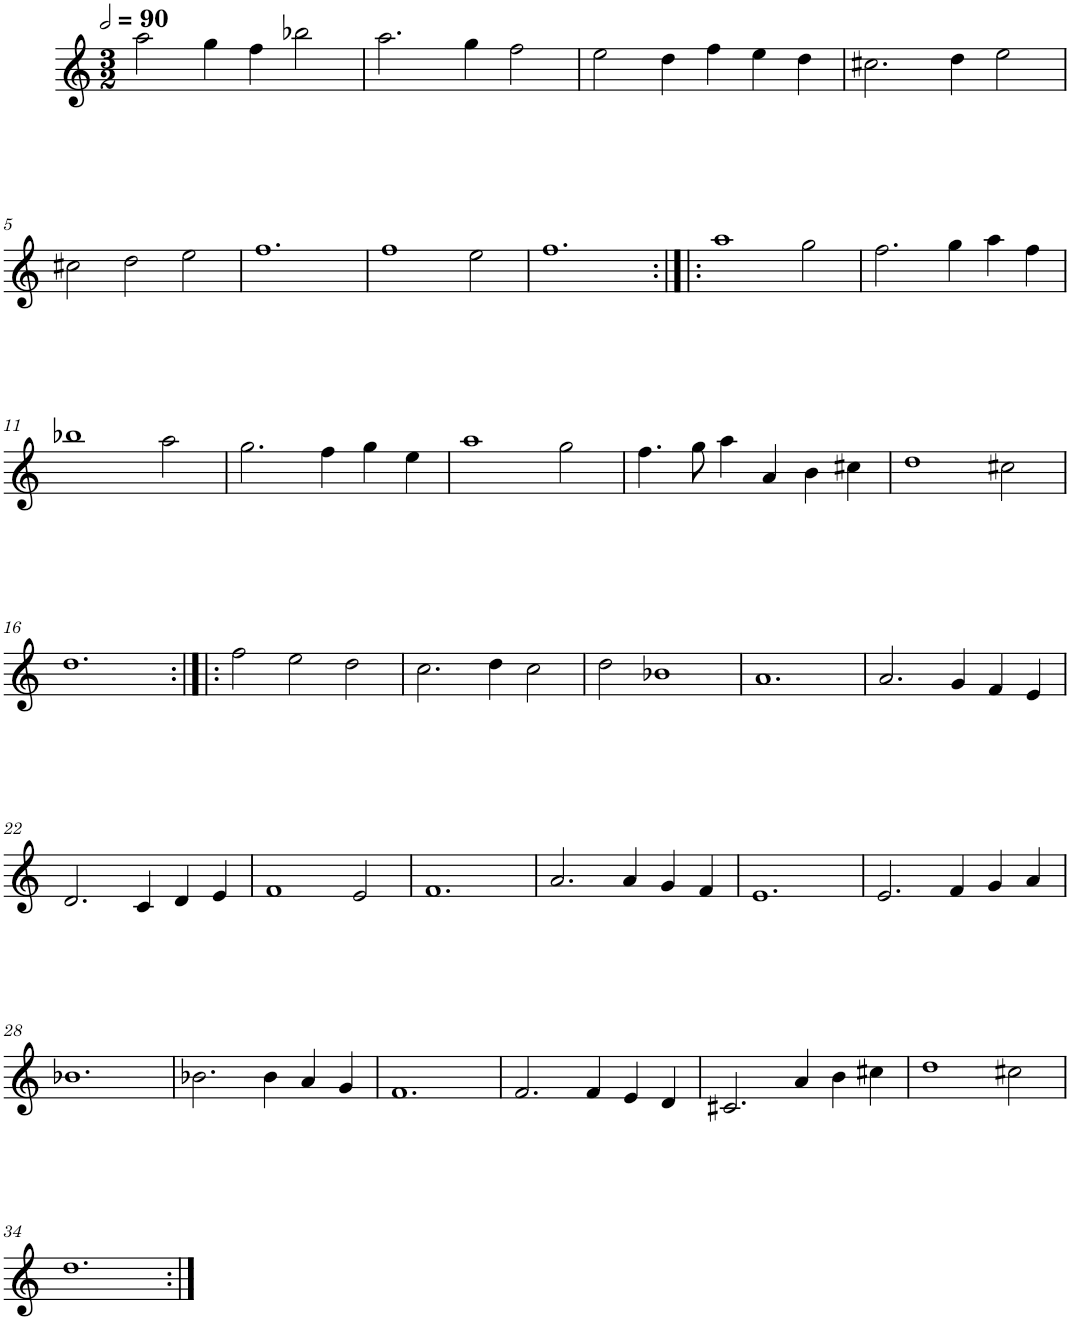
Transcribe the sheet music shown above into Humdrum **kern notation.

**kern
*part1
*staff1
*I"Quatre parties
*clefG2
*k[]
*M3/2
*MM180
=1
2aa\
4gg\
4ff\
2bb-X\
=2
2.aa\
4gg\
2ff\
=3
2ee\
4dd\
4ff\
4ee\
4dd\
=4
2.cc#X\
4dd\
2ee\
!!LO:LB:g=z
=5
2cc#X\
2dd\
2ee\
=6
1.ff
=7
1ff
2ee\
=8
1.ff
=9:|!|:
1aa
2gg\
=10
2.ff\
4gg\
4aa\
4ff\
!!LO:LB:g=z
=11
1bb-X
2aa\
=12
2.gg\
4ff\
4gg\
4ee\
=13
1aa
2gg\
=14
4.ff\
8gg\
4aa\
4a/
4b\
4cc#X\
=15
1dd
2cc#X\
!!LO:LB:g=z
=16
1.dd
=17:|!|:
2ff\
2ee\
2dd\
=18
2.cc\
4dd\
2cc\
=19
2dd\
1b-X
=20
1.a
=21
2.a/
4g/
4f/
4e/
!!LO:LB:g=z
=22
2.d/
4c/
4d/
4e/
=23
1f
2e/
=24
1.f
=25
2.a/
4a/
4g/
4f/
=26
1.e
=27
2.e/
4f/
4g/
4a/
!!LO:LB:g=z
=28
1.b-X
=29
2.b-X\
4b-\
4a/
4g/
=30
1.f
=31
2.f/
4f/
4e/
4d/
=32
2.c#X/
4a/
4b\
4cc#X\
=33
1dd
2cc#X\
!!LO:LB:g=z
=34
1.dd
=:|!
*-
